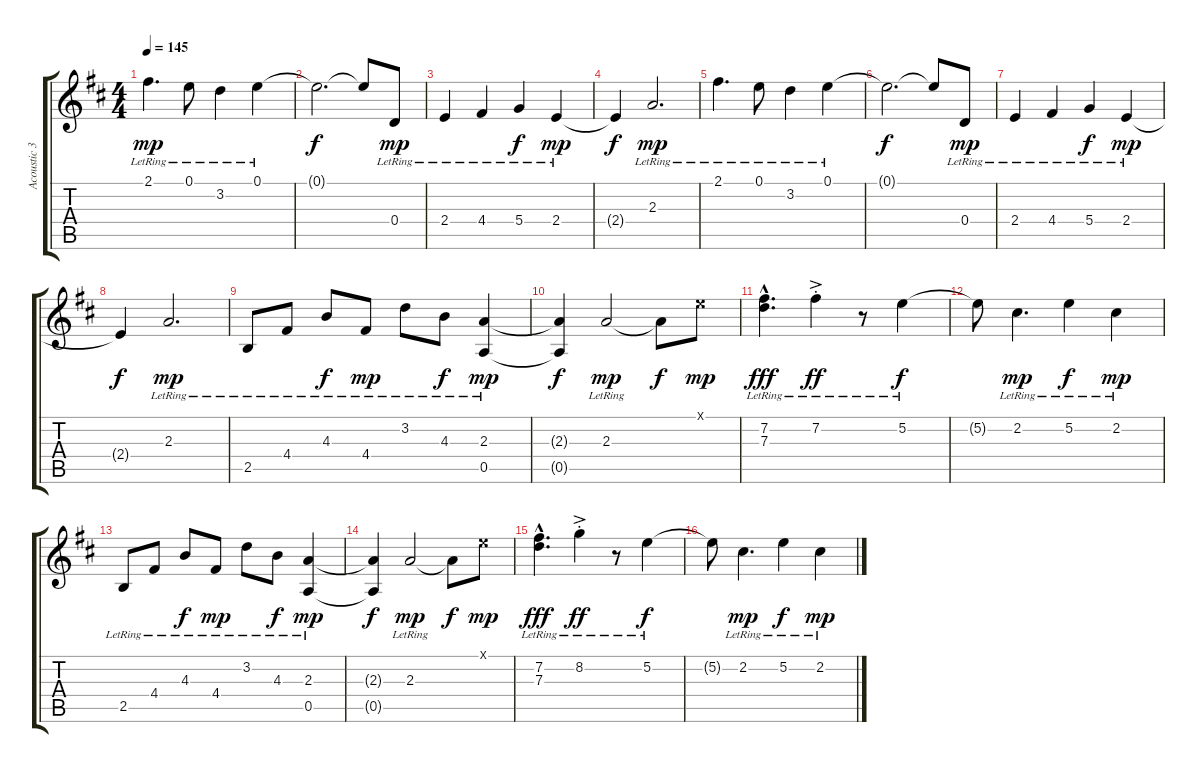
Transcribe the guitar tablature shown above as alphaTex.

\track ("Acoustic 3" "Acoustic 3") {instrument acousticguitarnylon}
\staff {score tabs}
\tuning (E4 B3 G3 D3 A2 E2) {hide}
\ts (4 4)
\tempo 145
\clef g2
\ks d
2.1{lr}.4{d dy mp} 0.1{lr}.8 3.2{lr}.4 0.1{lr}.4 |
0.1{t}.2{d dy f} 0.1{t}.8 0.4{lr}.8{dy mp} |
2.4{lr}.4 4.4{lr}.4 5.4{lr}.4{dy f} 2.4{lr}.4{dy mp} |
2.4{t}.4{dy f} 2.3{lr}.2{d dy mp} |
2.1{lr}.4{d} 0.1{lr}.8 3.2{lr}.4 0.1{lr}.4 |
0.1{t}.2{d dy f} 0.1{t}.8 0.4{lr}.8{dy mp} |
2.4{lr}.4 4.4{lr}.4 5.4{lr}.4{dy f} 2.4{lr}.4{dy mp} |
2.4{t}.4{dy f} 2.3{lr}.2{d dy mp} |
2.5{lr}.8 4.4{lr}.8 4.3{lr}.8{dy f} 4.4{lr}.8{dy mp} 3.2{lr}.8 4.3{lr}.8{dy f} (2.3{lr} 0.5{lr}).4{dy mp} |
(2.3{t} 0.5{t}).4{dy f} 2.3{lr}.2{dy mp} 2.3{t}.8{dy f} 0.1{x}.8{dy mp} |
(7.2{hac lr} 7.3{hac lr}).4{d dy fff} 7.2{ac st lr}.4{dy ff} r.8 5.2{lr}.4{dy f} |
5.2{t}.8 2.2{lr}.4{d dy mp} 5.2{lr}.4{dy f} 2.2{lr}.4{dy mp} |
2.5{lr}.8 4.4{lr}.8 4.3{lr}.8{dy f} 4.4{lr}.8{dy mp} 3.2{lr}.8 4.3{lr}.8{dy f} (2.3{lr} 0.5{lr}).4{dy mp} |
(2.3{t} 0.5{t}).4{dy f} 2.3{lr}.2{dy mp} 2.3{t}.8{dy f} 0.1{x}.8{dy mp} |
(7.2{hac lr} 7.3{hac lr}).4{d dy fff} 8.2{ac st lr}.4{dy ff} r.8 5.2{lr}.4{dy f} |
5.2{t}.8 2.2{lr}.4{d dy mp} 5.2{lr}.4{dy f} 2.2{lr}.4{dy mp}
